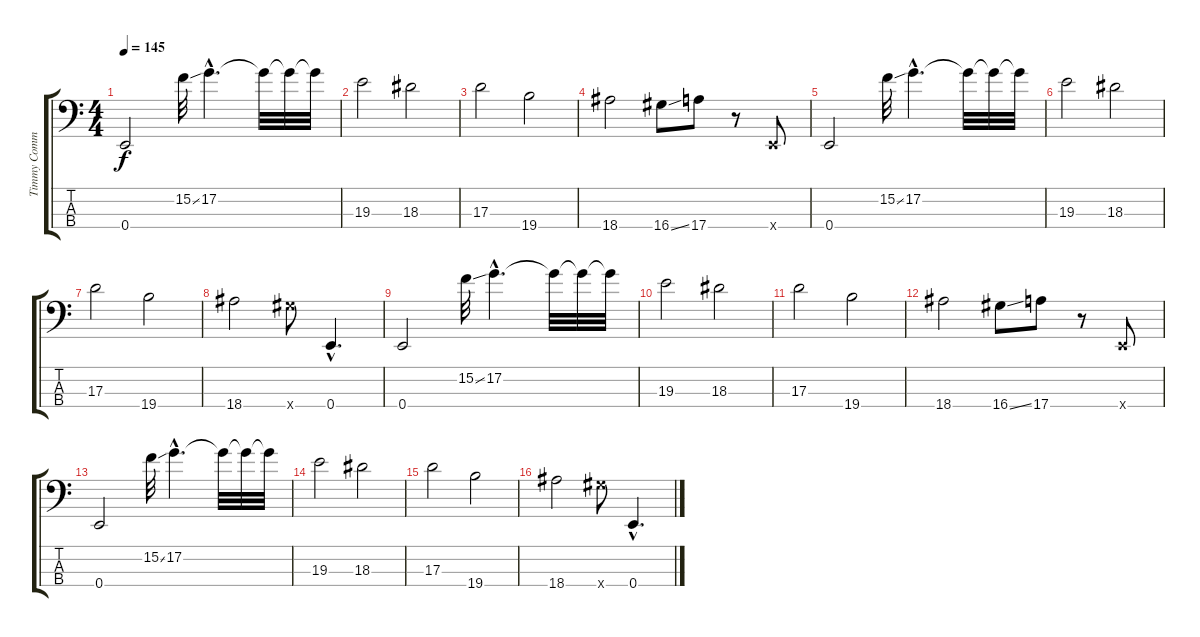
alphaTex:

\track ("Timmy Commerford" "Timmy Comm") {instrument electricbassfinger}
\staff {score tabs}
\tuning (G2 D2 A1 E1) {hide}
\ts (4 4)
\tempo 145
\clef f4
\ks c
0.4.2{dy f instrument electricbassfinger} 15.2{ss}.32 17.2{hac}.4{d} 17.2{t}.32 17.2{t}.32 17.2{t}.32 |
19.3.2 18.3.2 |
17.3.2 19.4.2 |
18.4.2 16.4{ss}.8 17.4.8 r.8 0.4{x}.8 |
0.4.2 15.2{ss}.32 17.2{hac}.4{d} 17.2{t}.32 17.2{t}.32 17.2{t}.32 |
19.3.2 18.3.2 |
17.3.2 19.4.2 |
18.4.2 16.4{x}.8 0.4{hac}.4{d} |
0.4.2 15.2{ss}.32 17.2{hac}.4{d} 17.2{t}.32 17.2{t}.32 17.2{t}.32 |
19.3.2 18.3.2 |
17.3.2 19.4.2 |
18.4.2 16.4{ss}.8 17.4.8 r.8 0.4{x}.8 |
0.4.2 15.2{ss}.32 17.2{hac}.4{d} 17.2{t}.32 17.2{t}.32 17.2{t}.32 |
19.3.2 18.3.2 |
17.3.2 19.4.2 |
18.4.2 16.4{x}.8 0.4{hac}.4{d}
